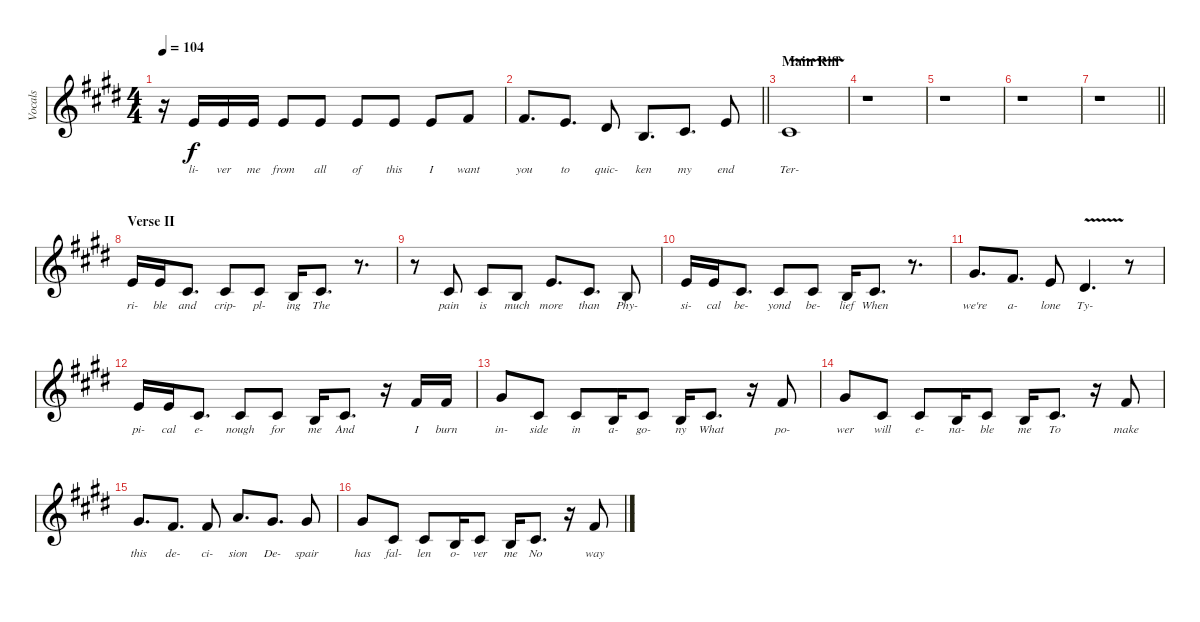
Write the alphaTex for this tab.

\track ("Vocals" "Vocals") {instrument lead6voice}
\staff {score}
\tuning (D4 A3 F3 C3 G2 C2) {hide}
\ts (4 4)
\tempo 104
\clef g2
\ks e
r.16{dy f} 7.2.16{lyrics (0 "li-") lyrics (1 "") lyrics (2 "") lyrics (3 "") lyrics (4 "")} 7.2.16{lyrics (0 "ver") lyrics (1 "") lyrics (2 "") lyrics (3 "") lyrics (4 "")} 7.2.16{lyrics (0 "me") lyrics (1 "") lyrics (2 "") lyrics (3 "") lyrics (4 "")} 7.2.8{lyrics (0 "from") lyrics (1 "") lyrics (2 "") lyrics (3 "") lyrics (4 "")} 7.2.8{lyrics (0 "all") lyrics (1 "") lyrics (2 "") lyrics (3 "") lyrics (4 "")} 7.2.8{lyrics (0 "of") lyrics (1 "") lyrics (2 "") lyrics (3 "") lyrics (4 "")} 7.2.8{lyrics (0 "this") lyrics (1 "") lyrics (2 "") lyrics (3 "") lyrics (4 "")} 7.2.8{lyrics (0 "I") lyrics (1 "") lyrics (2 "") lyrics (3 "") lyrics (4 "")} 9.2.8{lyrics (0 "want") lyrics (1 "") lyrics (2 "") lyrics (3 "") lyrics (4 "")} |
\barLineRight lightlight
9.2.8{d lyrics (0 "you") lyrics (1 "") lyrics (2 "") lyrics (3 "") lyrics (4 "")} 7.2.8{d lyrics (0 "to") lyrics (1 "") lyrics (2 "") lyrics (3 "") lyrics (4 "")} 6.2.8{lyrics (0 "quic-") lyrics (1 "") lyrics (2 "") lyrics (3 "") lyrics (4 "")} 6.3.8{d lyrics (0 "ken") lyrics (1 "") lyrics (2 "") lyrics (3 "") lyrics (4 "")} 8.3.8{d lyrics (0 "my") lyrics (1 "") lyrics (2 "") lyrics (3 "") lyrics (4 "")} 8.3{be (custom 0 6 25 6 35 0 60 0)}.8{lyrics (0 "end") lyrics (1 "") lyrics (2 "") lyrics (3 "") lyrics (4 "")} |
\section ("" "Main Riff")
8.3{v}.1{lyrics (0 "Ter-") lyrics (1 "") lyrics (2 "") lyrics (3 "") lyrics (4 "")} |
r.1 |
r.1 |
r.1 |
\barLineRight lightlight
r.1 |
\section ("" "Verse II")
7.2.16{lyrics (0 "ri-") lyrics (1 "") lyrics (2 "") lyrics (3 "") lyrics (4 "")} 7.2.16{lyrics (0 "ble") lyrics (1 "") lyrics (2 "") lyrics (3 "") lyrics (4 "")} 8.3.8{d lyrics (0 "and") lyrics (1 "") lyrics (2 "") lyrics (3 "") lyrics (4 "")} 8.3.8{lyrics (0 "crip-") lyrics (1 "") lyrics (2 "") lyrics (3 "") lyrics (4 "")} 8.3.8{lyrics (0 "pl-") lyrics (1 "") lyrics (2 "") lyrics (3 "") lyrics (4 "")} 6.3.16{lyrics (0 "ing") lyrics (1 "") lyrics (2 "") lyrics (3 "") lyrics (4 "")} 8.3.8{d lyrics (0 "The") lyrics (1 "") lyrics (2 "") lyrics (3 "") lyrics (4 "")} r.8{d} |
r.8 8.3.8{lyrics (0 "pain") lyrics (1 "") lyrics (2 "") lyrics (3 "") lyrics (4 "")} 8.3.8{lyrics (0 "is") lyrics (1 "") lyrics (2 "") lyrics (3 "") lyrics (4 "")} 6.3.8{lyrics (0 "much") lyrics (1 "") lyrics (2 "") lyrics (3 "") lyrics (4 "")} 7.2.8{d lyrics (0 "more") lyrics (1 "") lyrics (2 "") lyrics (3 "") lyrics (4 "")} 8.3.8{d lyrics (0 "than") lyrics (1 "") lyrics (2 "") lyrics (3 "") lyrics (4 "")} 6.3.8{lyrics (0 "Phy-") lyrics (1 "") lyrics (2 "") lyrics (3 "") lyrics (4 "")} |
7.2.16{lyrics (0 "si-") lyrics (1 "") lyrics (2 "") lyrics (3 "") lyrics (4 "")} 7.2.16{lyrics (0 "cal") lyrics (1 "") lyrics (2 "") lyrics (3 "") lyrics (4 "")} 8.3.8{d lyrics (0 "be-") lyrics (1 "") lyrics (2 "") lyrics (3 "") lyrics (4 "")} 8.3.8{lyrics (0 "yond") lyrics (1 "") lyrics (2 "") lyrics (3 "") lyrics (4 "")} 8.3.8{lyrics (0 "be-") lyrics (1 "") lyrics (2 "") lyrics (3 "") lyrics (4 "")} 6.3.16{lyrics (0 "lief") lyrics (1 "") lyrics (2 "") lyrics (3 "") lyrics (4 "")} 8.3.8{d lyrics (0 "When") lyrics (1 "") lyrics (2 "") lyrics (3 "") lyrics (4 "")} r.8{d} |
6.1.8{d lyrics (0 "we're") lyrics (1 "") lyrics (2 "") lyrics (3 "") lyrics (4 "")} 9.2.8{d lyrics (0 "a-") lyrics (1 "") lyrics (2 "") lyrics (3 "") lyrics (4 "")} 7.2.8{lyrics (0 "lone") lyrics (1 "") lyrics (2 "") lyrics (3 "") lyrics (4 "")} 6.2{v}.4{d lyrics (0 "Ty-") lyrics (1 "") lyrics (2 "") lyrics (3 "") lyrics (4 "")} r.8 |
7.2.16{lyrics (0 "pi-") lyrics (1 "") lyrics (2 "") lyrics (3 "") lyrics (4 "")} 7.2.16{lyrics (0 "cal") lyrics (1 "") lyrics (2 "") lyrics (3 "") lyrics (4 "")} 8.3.8{d lyrics (0 "e-") lyrics (1 "") lyrics (2 "") lyrics (3 "") lyrics (4 "")} 8.3.8{lyrics (0 "nough") lyrics (1 "") lyrics (2 "") lyrics (3 "") lyrics (4 "")} 8.3.8{lyrics (0 "for") lyrics (1 "") lyrics (2 "") lyrics (3 "") lyrics (4 "")} 6.3.16{lyrics (0 "me") lyrics (1 "") lyrics (2 "") lyrics (3 "") lyrics (4 "")} 8.3.8{d lyrics (0 "And") lyrics (1 "") lyrics (2 "") lyrics (3 "") lyrics (4 "")} r.16 9.2.16{lyrics (0 "I") lyrics (1 "") lyrics (2 "") lyrics (3 "") lyrics (4 "")} 9.2.16{lyrics (0 "burn") lyrics (1 "") lyrics (2 "") lyrics (3 "") lyrics (4 "")} |
6.1.8{lyrics (0 "in-") lyrics (1 "") lyrics (2 "") lyrics (3 "") lyrics (4 "")} 8.3.8{lyrics (0 "side") lyrics (1 "") lyrics (2 "") lyrics (3 "") lyrics (4 "")} 8.3.8{lyrics (0 "in") lyrics (1 "") lyrics (2 "") lyrics (3 "") lyrics (4 "")} 6.3.16{lyrics (0 "a-") lyrics (1 "") lyrics (2 "") lyrics (3 "") lyrics (4 "")} 8.3.8{lyrics (0 "go-") lyrics (1 "") lyrics (2 "") lyrics (3 "") lyrics (4 "")} 6.3.16{lyrics (0 "ny") lyrics (1 "") lyrics (2 "") lyrics (3 "") lyrics (4 "")} 8.3.8{d lyrics (0 "What") lyrics (1 "") lyrics (2 "") lyrics (3 "") lyrics (4 "")} r.16 9.2.8{lyrics (0 "po-") lyrics (1 "") lyrics (2 "") lyrics (3 "") lyrics (4 "")} |
6.1.8{lyrics (0 "wer") lyrics (1 "") lyrics (2 "") lyrics (3 "") lyrics (4 "")} 8.3.8{lyrics (0 "will") lyrics (1 "") lyrics (2 "") lyrics (3 "") lyrics (4 "")} 8.3.8{lyrics (0 "e-") lyrics (1 "") lyrics (2 "") lyrics (3 "") lyrics (4 "")} 6.3.16{lyrics (0 "na-") lyrics (1 "") lyrics (2 "") lyrics (3 "") lyrics (4 "")} 8.3.8{lyrics (0 "ble") lyrics (1 "") lyrics (2 "") lyrics (3 "") lyrics (4 "")} 6.3.16{lyrics (0 "me") lyrics (1 "") lyrics (2 "") lyrics (3 "") lyrics (4 "")} 8.3.8{d lyrics (0 "To") lyrics (1 "") lyrics (2 "") lyrics (3 "") lyrics (4 "")} r.16 9.2.8{lyrics (0 "make") lyrics (1 "") lyrics (2 "") lyrics (3 "") lyrics (4 "")} |
6.1.8{d lyrics (0 "this") lyrics (1 "") lyrics (2 "") lyrics (3 "") lyrics (4 "")} 9.2.8{d lyrics (0 "de-") lyrics (1 "") lyrics (2 "") lyrics (3 "") lyrics (4 "")} 9.2.8{lyrics (0 "ci-") lyrics (1 "") lyrics (2 "") lyrics (3 "") lyrics (4 "")} 7.1.8{d lyrics (0 "sion") lyrics (1 "") lyrics (2 "") lyrics (3 "") lyrics (4 "")} 6.1.8{d lyrics (0 "De-") lyrics (1 "") lyrics (2 "") lyrics (3 "") lyrics (4 "")} 6.1.8{lyrics (0 "spair") lyrics (1 "") lyrics (2 "") lyrics (3 "") lyrics (4 "")} |
6.1.8{lyrics (0 "has") lyrics (1 "") lyrics (2 "") lyrics (3 "") lyrics (4 "")} 8.3.8{lyrics (0 "fal-") lyrics (1 "") lyrics (2 "") lyrics (3 "") lyrics (4 "")} 8.3.8{lyrics (0 "len") lyrics (1 "") lyrics (2 "") lyrics (3 "") lyrics (4 "")} 6.3.16{lyrics (0 "o-") lyrics (1 "") lyrics (2 "") lyrics (3 "") lyrics (4 "")} 8.3.8{lyrics (0 "ver") lyrics (1 "") lyrics (2 "") lyrics (3 "") lyrics (4 "")} 6.3.16{lyrics (0 "me") lyrics (1 "") lyrics (2 "") lyrics (3 "") lyrics (4 "")} 8.3.8{d lyrics (0 "No") lyrics (1 "") lyrics (2 "") lyrics (3 "") lyrics (4 "")} r.16 9.2.8{lyrics (0 "way") lyrics (1 "") lyrics (2 "") lyrics (3 "") lyrics (4 "")}
